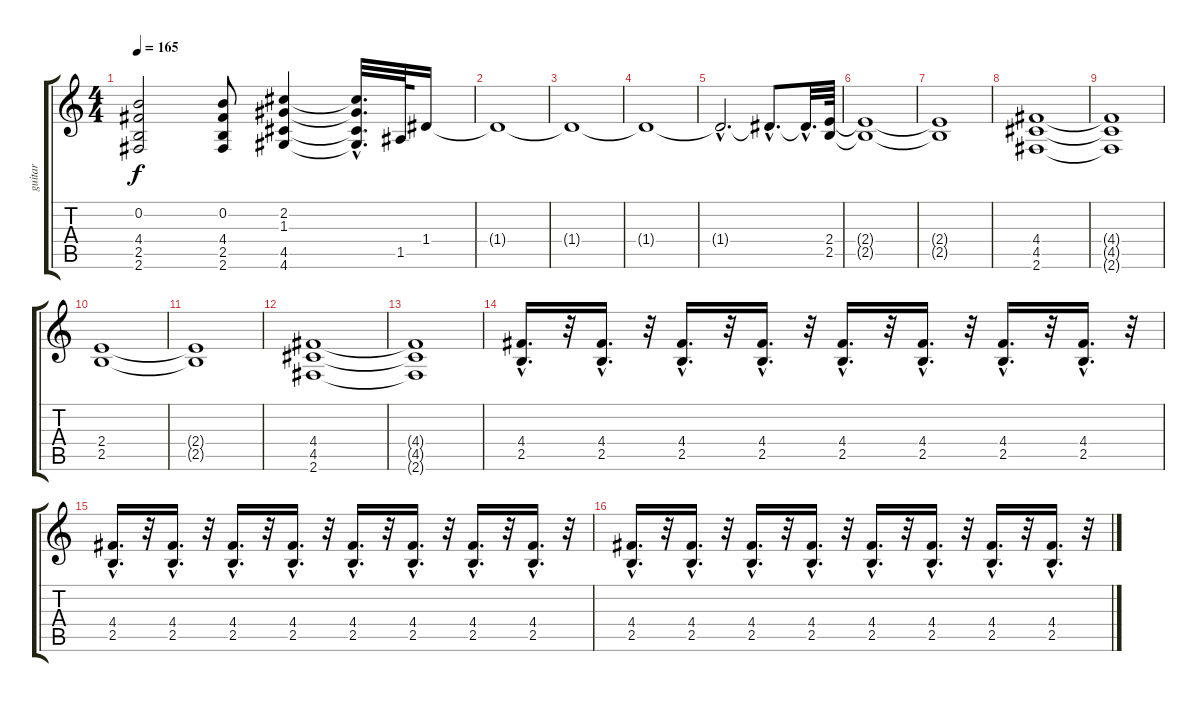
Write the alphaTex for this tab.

\track ("guitar" "guitar") {instrument overdrivenguitar}
\staff {score tabs}
\tuning (E4 B3 G3 D3 A2 E2) {hide}
\ts (4 4)
\tempo 165
\clef g2
\ks c
(0.2{t} 4.4{t} 2.5{t} 2.6{t}).2{dy f} (0.2 4.4 2.5 2.6).8 (2.2 1.3 4.5 4.6).4 (2.2{hac t} 1.3{hac t} 4.5{hac t} 4.6{hac t}).32{d} 1.5.64 1.4.16 |
1.4{t}.1 |
1.4{t}.1 |
1.4{t}.1 |
1.4{hac t}.2{d} 1.4{hac t}.8{d} 1.4{hac t}.32{d} (2.4 2.5).64 |
(2.4{t} 2.5{t}).1 |
(2.4{t} 2.5{t}).1 |
(4.4 4.5 2.6).1 |
(4.4{t} 4.5{t} 2.6{t}).1 |
(2.4 2.5).1 |
(2.4{t} 2.5{t}).1 |
(4.4 4.5 2.6).1 |
(4.4{t} 4.5{t} 2.6{t}).1 |
(4.4{hac} 2.5{hac}).16{d} r.32 (4.4{hac} 2.5{hac}).16{d} r.32 (4.4{hac} 2.5{hac}).16{d} r.32 (4.4{hac} 2.5{hac}).16{d} r.32 (4.4{hac} 2.5{hac}).16{d} r.32 (4.4{hac} 2.5{hac}).16{d} r.32 (4.4{hac} 2.5{hac}).16{d} r.32 (4.4{hac} 2.5{hac}).16{d} r.32 |
(4.4{hac} 2.5{hac}).16{d} r.32 (4.4{hac} 2.5{hac}).16{d} r.32 (4.4{hac} 2.5{hac}).16{d} r.32 (4.4{hac} 2.5{hac}).16{d} r.32 (4.4{hac} 2.5{hac}).16{d} r.32 (4.4{hac} 2.5{hac}).16{d} r.32 (4.4{hac} 2.5{hac}).16{d} r.32 (4.4{hac} 2.5{hac}).16{d} r.32 |
(4.4{hac} 2.5{hac}).16{d} r.32 (4.4{hac} 2.5{hac}).16{d} r.32 (4.4{hac} 2.5{hac}).16{d} r.32 (4.4{hac} 2.5{hac}).16{d} r.32 (4.4{hac} 2.5{hac}).16{d} r.32 (4.4{hac} 2.5{hac}).16{d} r.32 (4.4{hac} 2.5{hac}).16{d} r.32 (4.4{hac} 2.5{hac}).16{d} r.32
